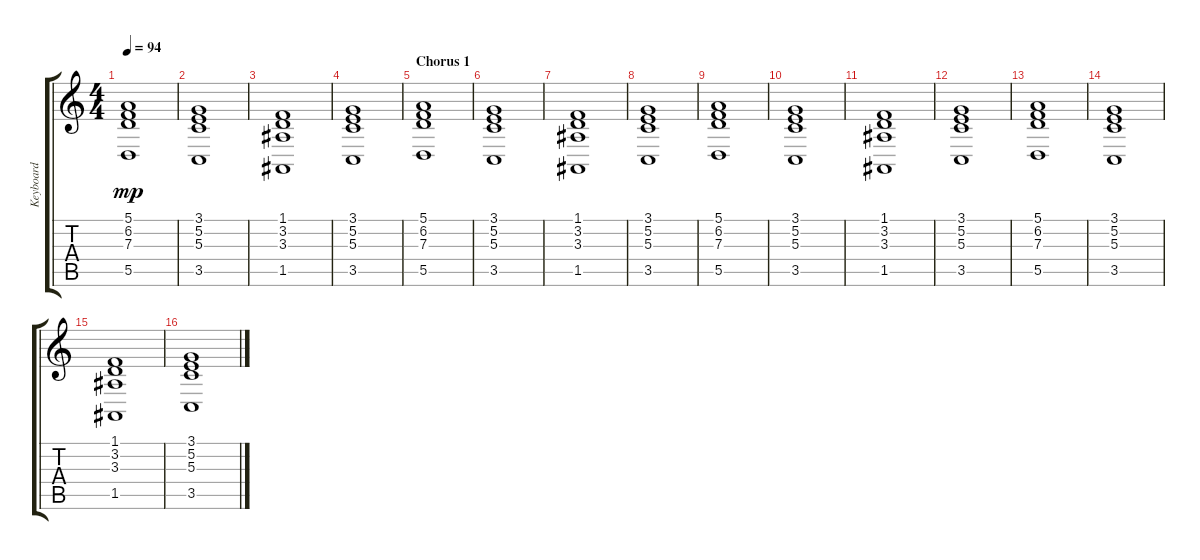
\track ("Keyboard" "Keyboard") {instrument pad2warm}
\staff {score tabs}
\tuning (E4 B3 G3 D3 A2 D2) {hide}
\ts (4 4)
\tempo 94
\clef g2
\ks c
(5.1 6.2 7.3 5.5).1{dy mp} |
(3.1 5.2 5.3 3.5).1 |
(1.1 3.2 3.3 1.5).1 |
(3.1 5.2 5.3 3.5).1 |
\section ("" "Chorus 1")
(5.1 6.2 7.3 5.5).1 |
(3.1 5.2 5.3 3.5).1 |
(1.1 3.2 3.3 1.5).1 |
(3.1 5.2 5.3 3.5).1 |
(5.1 6.2 7.3 5.5).1 |
(3.1 5.2 5.3 3.5).1 |
(1.1 3.2 3.3 1.5).1 |
(3.1 5.2 5.3 3.5).1 |
(5.1 6.2 7.3 5.5).1 |
(3.1 5.2 5.3 3.5).1 |
(1.1 3.2 3.3 1.5).1 |
(3.1 5.2 5.3 3.5).1
